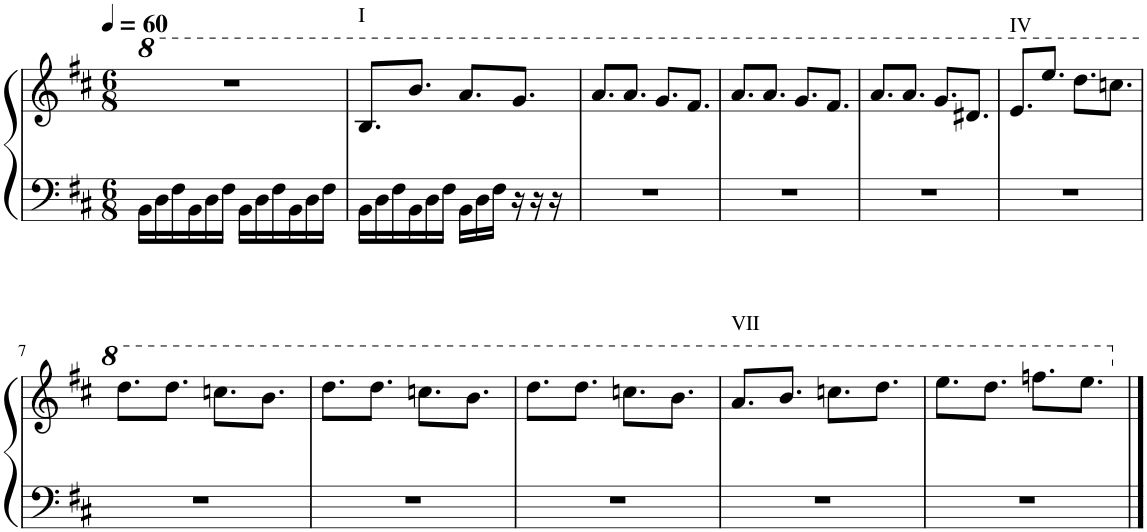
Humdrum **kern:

**kern	**kern
*part1	*part1
*staff2	*staff1
*I"Piano	*
*I'Pno.	*
*clefF4	*clefG2
*k[f#c#]	*k[f#c#]
*M6/8	*M6/8
*MM60	*MM60
*	*8va
=1	=1
16BB\LL	2.r
16D\	.
16F#\	.
16BB\	.
16D\	.
16F#\JJ	.
16BB\LL	.
16D\	.
16F#\	.
16BB\	.
16D\	.
16F#\JJ	.
=2	=2
!	!LO:TX:a:t=I
16BB\LL	8.b/L
16D\	.
16F#\	.
16BB\	8.bb/J
16D\	.
16F#\JJ	.
16BB\LL	8.aa/L
16D\	.
16F#\JJ	.
16r	8.gg/J
16r	.
16r	.
=3	=3
2.r	8.aa/L
.	8.aa/J
.	8.gg/L
.	8.ff#/J
=4	=4
2.r	8.aa/L
.	8.aa/J
.	8.gg/L
.	8.ff#/J
=5	=5
2.r	8.aa/L
.	8.aa/J
.	8.gg/L
.	8.dd#X/J
=6	=6
!	!LO:TX:a:t=IV
2.r	8.ee/L
.	8.eee/J
.	8.ddd\L
.	8.cccn\J
!!LO:LB:g=z
=7	=7
2.r	8.ddd\L
.	8.ddd\J
.	8.cccn\L
.	8.bb\J
=8	=8
2.r	8.ddd\L
.	8.ddd\J
.	8.cccn\L
.	8.bb\J
=9	=9
2.r	8.ddd\L
.	8.ddd\J
.	8.cccn\L
.	8.bb\J
=10	=10
!	!LO:TX:a:t=VII
2.r	8.aa/L
.	8.bb/J
.	8.cccn\L
.	8.ddd\J
=11	=11
2.r	8.eee\L
.	8.ddd\J
.	8.fffn\L
.	8.eee\J
*	*X8va
==	==
*-	*-
